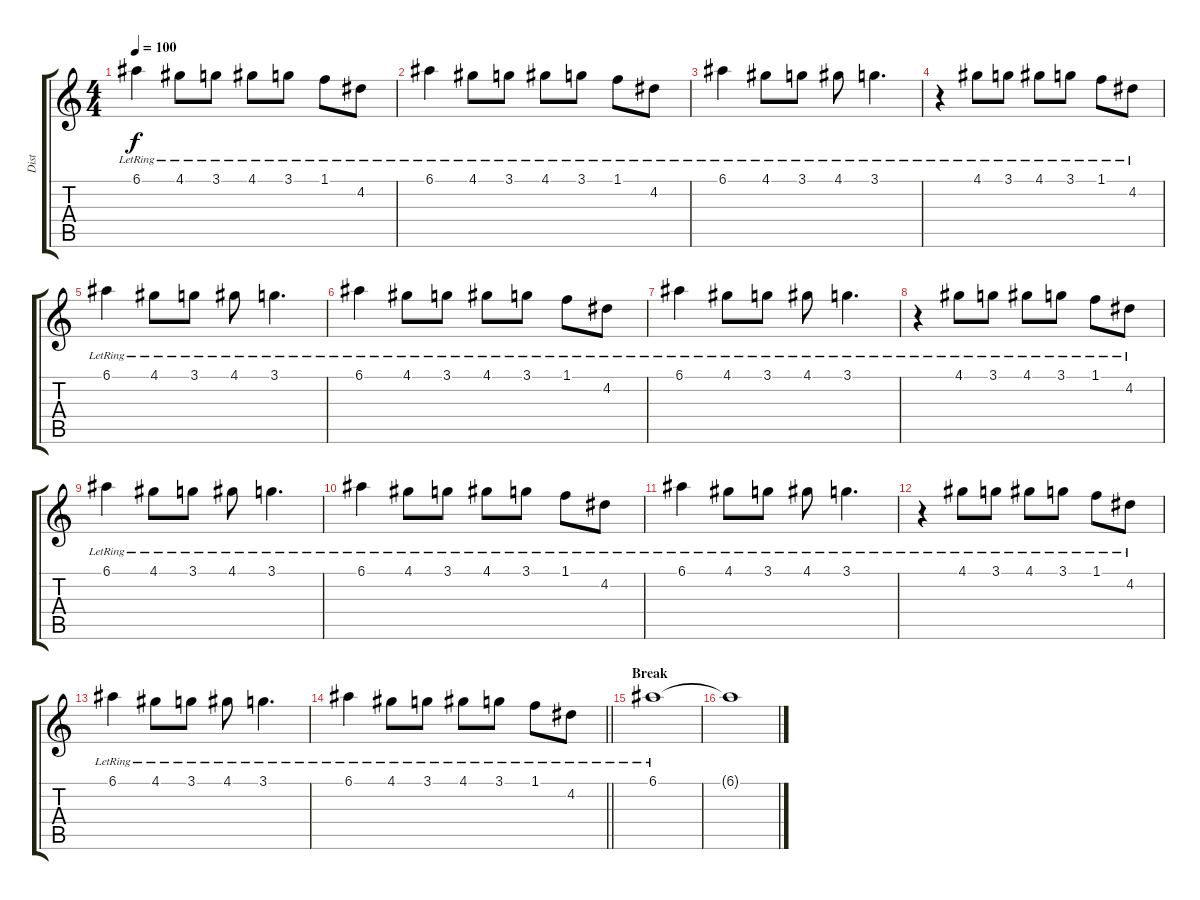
\track ("Dist" "Dist") {instrument overdrivenguitar}
\staff {score tabs}
\tuning (E4 B3 G3 D3 A2 E2) {hide}
\ts (4 4)
\tempo 100
\clef g2
\ks c
6.1{lr}.4{dy f} 4.1{lr}.8 3.1{lr}.8 4.1{lr}.8 3.1{lr}.8 1.1{lr}.8 4.2{lr}.8 |
6.1{lr}.4 4.1{lr}.8 3.1{lr}.8 4.1{lr}.8 3.1{lr}.8 1.1{lr}.8 4.2{lr}.8 |
6.1{lr}.4 4.1{lr}.8 3.1{lr}.8 4.1{lr}.8 3.1{lr}.4{d} |
r.4 4.1{lr}.8 3.1{lr}.8 4.1{lr}.8 3.1{lr}.8 1.1{lr}.8 4.2{lr}.8 |
6.1{lr}.4 4.1{lr}.8 3.1{lr}.8 4.1{lr}.8 3.1{lr}.4{d} |
6.1{lr}.4 4.1{lr}.8 3.1{lr}.8 4.1{lr}.8 3.1{lr}.8 1.1{lr}.8 4.2{lr}.8 |
6.1{lr}.4 4.1{lr}.8 3.1{lr}.8 4.1{lr}.8 3.1{lr}.4{d} |
r.4 4.1{lr}.8 3.1{lr}.8 4.1{lr}.8 3.1{lr}.8 1.1{lr}.8 4.2{lr}.8 |
6.1{lr}.4 4.1{lr}.8 3.1{lr}.8 4.1{lr}.8 3.1{lr}.4{d} |
6.1{lr}.4 4.1{lr}.8 3.1{lr}.8 4.1{lr}.8 3.1{lr}.8 1.1{lr}.8 4.2{lr}.8 |
6.1{lr}.4 4.1{lr}.8 3.1{lr}.8 4.1{lr}.8 3.1{lr}.4{d} |
r.4 4.1{lr}.8 3.1{lr}.8 4.1{lr}.8 3.1{lr}.8 1.1{lr}.8 4.2{lr}.8 |
6.1{lr}.4 4.1{lr}.8 3.1{lr}.8 4.1{lr}.8 3.1{lr}.4{d} |
\barLineRight lightlight
6.1{lr}.4 4.1{lr}.8 3.1{lr}.8 4.1{lr}.8 3.1{lr}.8 1.1{lr}.8 4.2{lr}.8 |
\section ("" "Break")
6.1{lr}.1 |
6.1{t}.1
